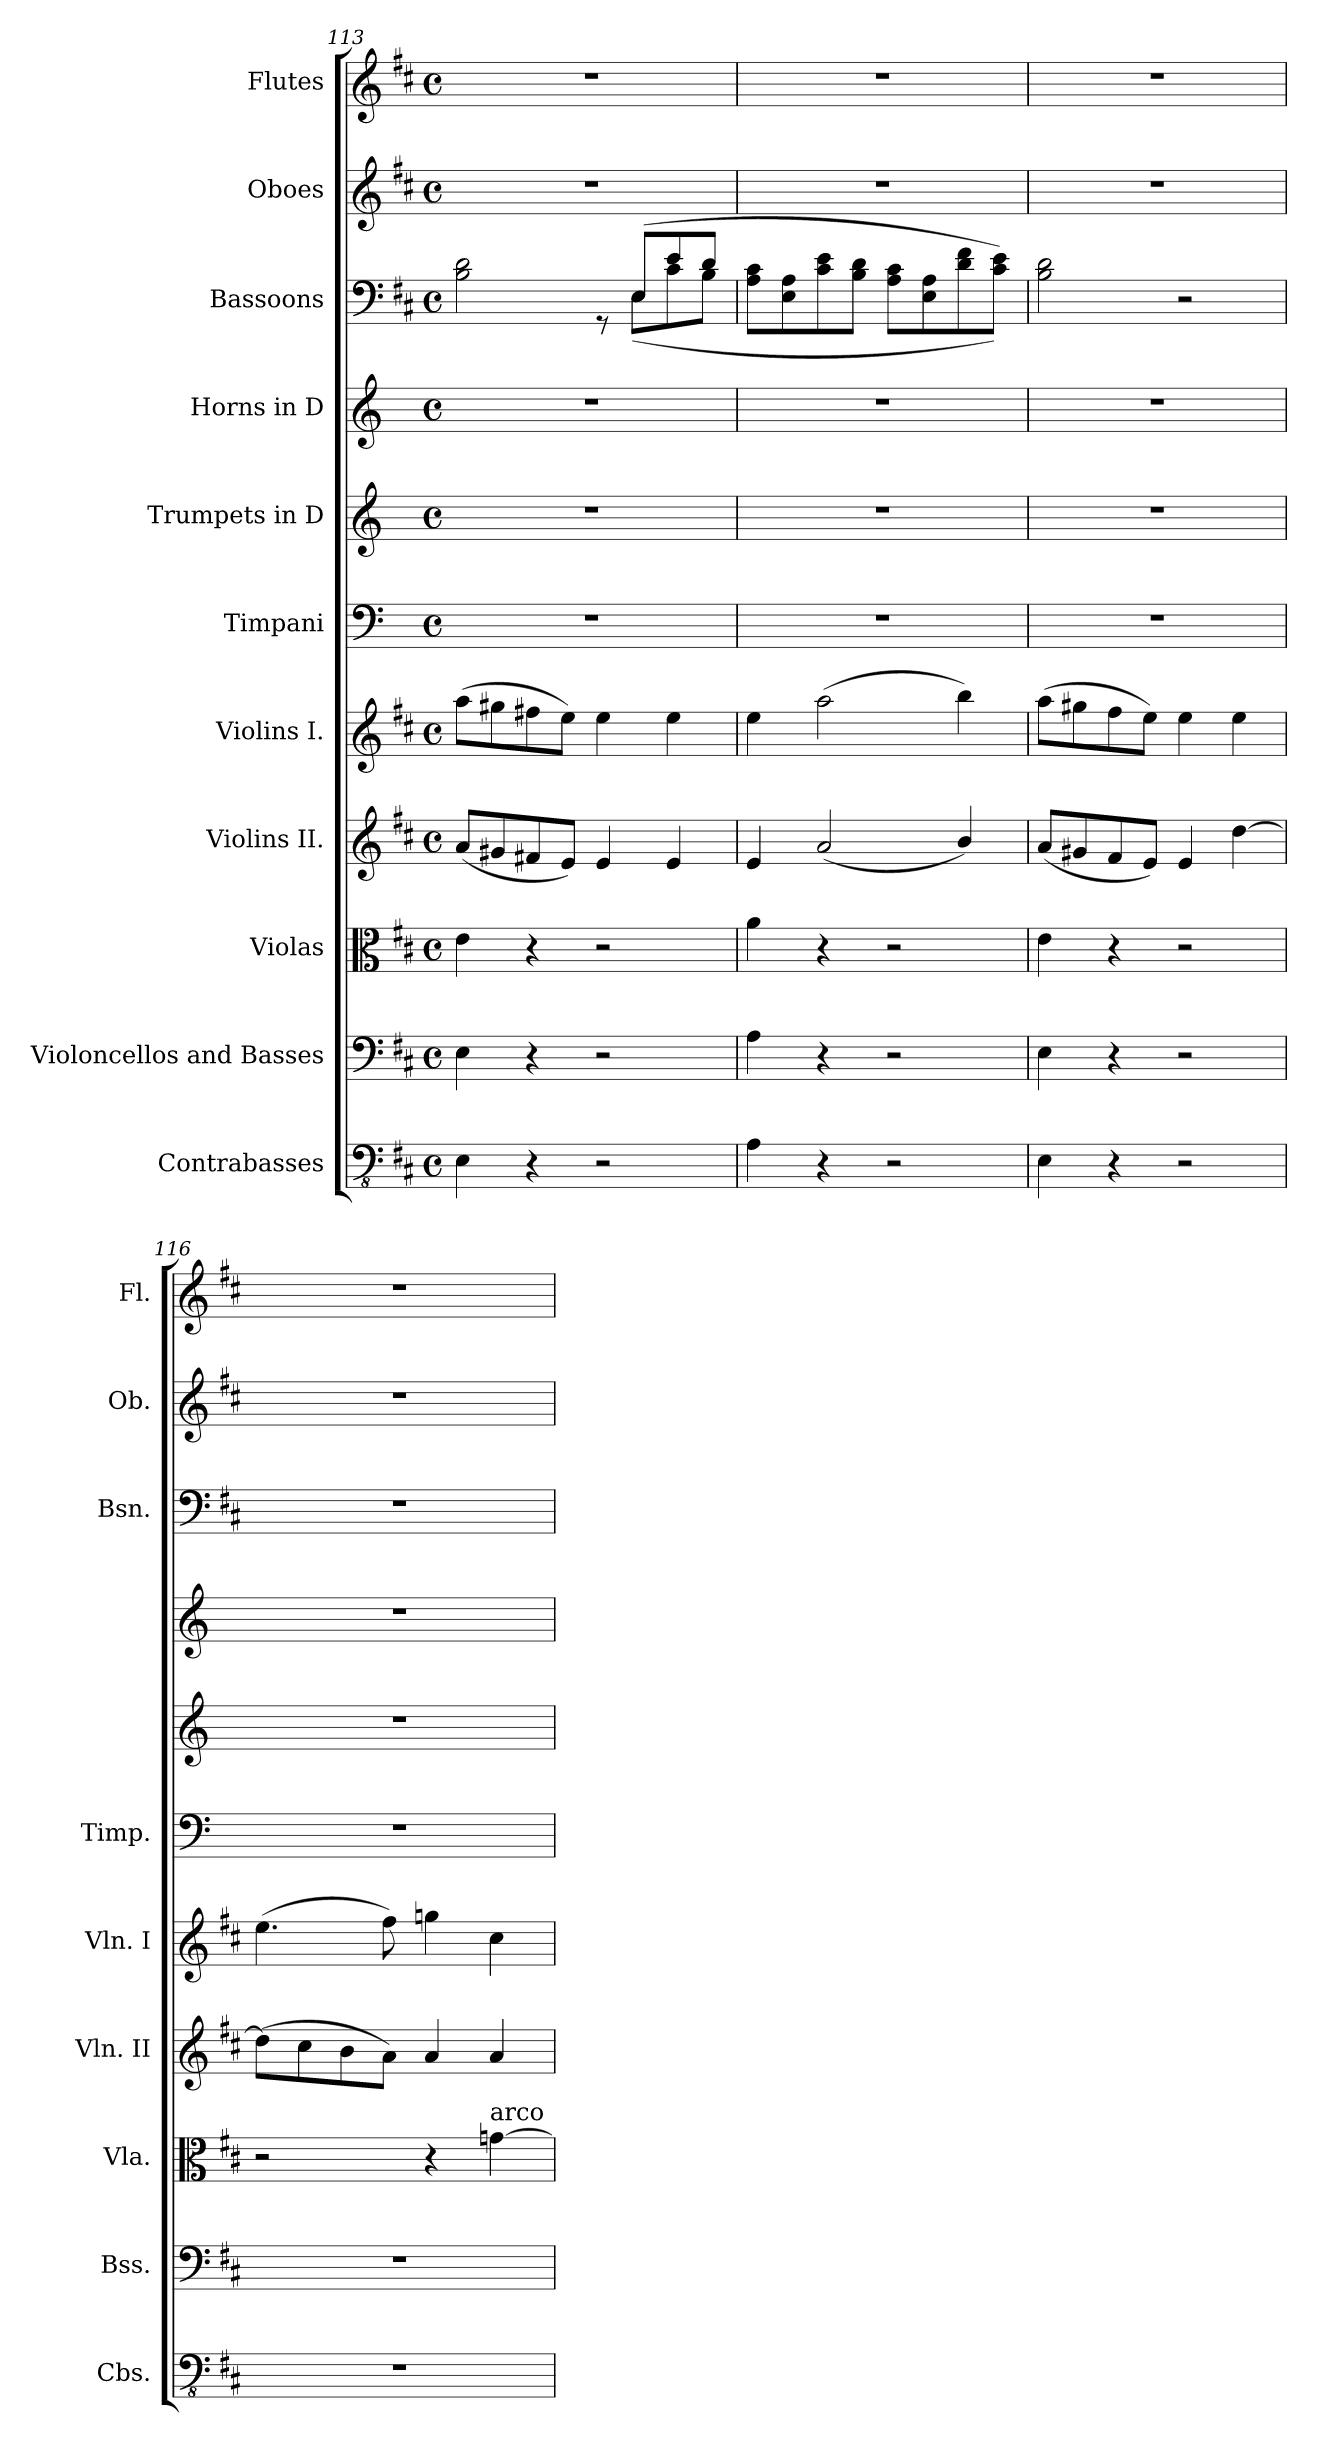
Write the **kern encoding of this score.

**kern	**kern	**kern	**kern	**kern	**kern	**kern	**kern	**kern	**kern	**kern
*part11	*part10	*part9	*part8	*part7	*part6	*part5	*part4	*part3	*part2	*part1
*staff11	*staff10	*staff9	*staff8	*staff7	*staff6	*staff5	*staff4	*staff3	*staff2	*staff1
*I"Contrabasses	*I"Violoncellos and Basses	*I"Violas	*I"Violins II.	*I"Violins I.	*I"Timpani	*I"Trumpets in D	*I"Horns in D	*I"Bassoons	*I"Oboes	*I"Flutes
*I'Cbs.	*I'Bss.	*I'Vla.	*I'Vln. II	*I'Vln. I	*I'Timp.	*	*	*I'Bsn.	*I'Ob.	*I'Fl.
*clefFv4	*clefF4	*clefC3	*clefG2	*clefG2	*clefF4	*clefG2	*clefG2	*clefF4	*clefG2	*clefG2
*	*	*	*	*	*	*ITrd-1c-2	*ITrd6c10	*	*	*
*k[f#c#]	*k[f#c#]	*k[f#c#]	*k[f#c#]	*k[f#c#]	*k[]	*k[f#c#]	*k[f#c#]	*k[f#c#]	*k[f#c#]	*k[f#c#]
*M4/4	*M4/4	*M4/4	*M4/4	*M4/4	*M4/4	*M4/4	*M4/4	*M4/4	*M4/4	*M4/4
*met(c)	*met(c)	*met(c)	*met(c)	*met(c)	*met(c)	*met(c)	*met(c)	*met(c)	*met(c)	*met(c)
=113	=113	=113	=113	=113	=113	=113	=113	=113	=113	=113
*	*	*	*	*	*	*	*	*^	*	*
4EE\	4E\	4e\	(<8a/L	(>8aa\L	1r	1r	1r	2B\ 2d\	8ryy	1r	1r
*	*	*	*	*	*	*	*	*v	*v	*	*
.	.	.	8g#X/	8gg#X\	.	.	.	.	.	.
4r	4r	4r	8f#X/	8ff#X\	.	.	.	.	.	.
.	.	.	8e/J)	8ee\J)	.	.	.	.	.	.
2r	2r	2r	4e/	4ee\	.	.	.	8rGG	.	.
*	*	*	*	*	*	*	*	*^	*	*
.	.	.	.	.	.	.	.	(>8E/L	(<8E\L	.	.
.	.	.	4e/	4ee\	.	.	.	8e/	8c#\	.	.
.	.	.	.	.	.	.	.	8d/J	8B\J	.	.
*	*	*	*	*	*	*	*	*v	*v	*	*
=114	=114	=114	=114	=114	=114	=114	=114	=114	=114	=114
4AA\	4A\	4a\	4e/	4ee\	1r	1r	1r	8A\ 8c#\L	1r	1r
.	.	.	.	.	.	.	.	8E\ 8A\	.	.
4r	4r	4r	(<2a/	(>2aa\	.	.	.	8c#\ 8e\	.	.
.	.	.	.	.	.	.	.	8B\ 8d\J	.	.
2r	2r	2r	.	.	.	.	.	8A\ 8c#\L	.	.
.	.	.	.	.	.	.	.	8E\ 8A\	.	.
.	.	.	4b/)	4bb\)	.	.	.	8d\ 8f#\	.	.
.	.	.	.	.	.	.	.	8c#\ 8e\J))	.	.
=115	=115	=115	=115	=115	=115	=115	=115	=115	=115	=115
4EE\	4E\	4e\	(<8a/L	(>8aa\L	1r	1r	1r	2B\ 2d\	1r	1r
.	.	.	8g#X/	8gg#X\	.	.	.	.	.	.
4r	4r	4r	8f#/	8ff#\	.	.	.	.	.	.
.	.	.	8e/J)	8ee\J)	.	.	.	.	.	.
2r	2r	2r	4e/	4ee\	.	.	.	2r	.	.
.	.	.	[4dd\	4ee\	.	.	.	.	.	.
=116	=116	=116	=116	=116	=116	=116	=116	=116	=116	=116
1r	1r	2r	(>8dd\L]	(>4.ee\	1r	1r	1r	1r	1r	1r
.	.	.	8cc#\	.	.	.	.	.	.	.
.	.	.	8b\	.	.	.	.	.	.	.
.	.	.	8a\J)	8ff#\)	.	.	.	.	.	.
.	.	4r	4a/	4ggn\	.	.	.	.	.	.
!	!	!LO:TX:a:t=arco	!	!	!	!	!	!	!	!
.	.	[4gn\	4a/	4cc#\	.	.	.	.	.	.
=	=	=	=	=	=	=	=	=	=	=
*-	*-	*-	*-	*-	*-	*-	*-	*-	*-	*-
